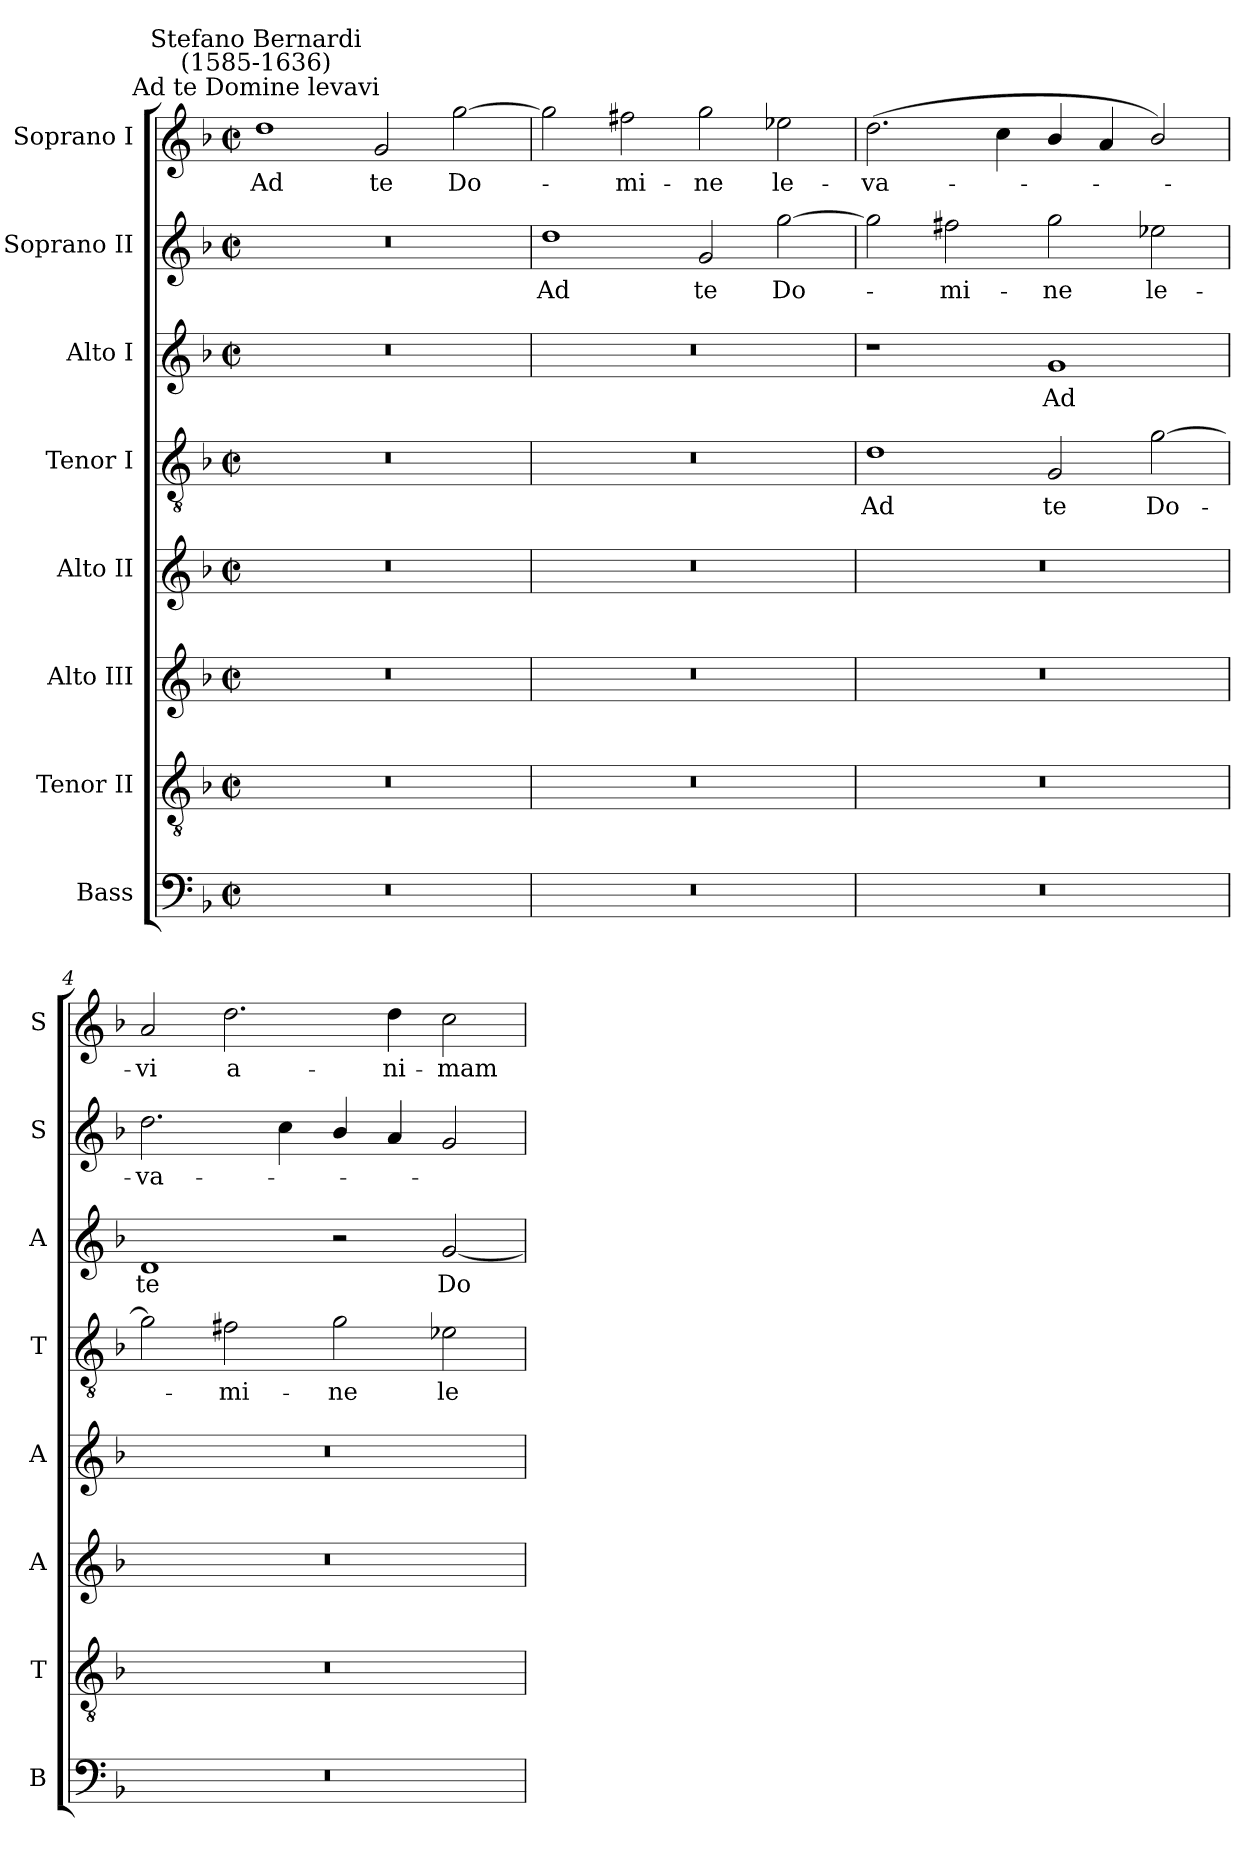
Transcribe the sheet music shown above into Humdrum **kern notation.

**kern	**kern	**kern	**kern	**kern	**text	**kern	**text	**kern	**text	**kern	**text
*part8	*part7	*part6	*part5	*part4	*part4	*part3	*part3	*part2	*part2	*part1	*part1
*staff8	*staff7	*staff6	*staff5	*staff4	*staff4	*staff3	*staff3	*staff2	*staff2	*staff1	*staff1
*I"Bass	*I"Tenor II	*I"Alto III	*I"Alto II	*I"Tenor I	*	*I"Alto I	*	*I"Soprano II	*	*I"Soprano I	*
*I'B	*I'T	*I'A	*I'A	*I'T	*	*I'A	*	*I'S	*	*I'S	*
*clefF4	*clefGv2	*clefG2	*clefG2	*clefGv2	*	*clefG2	*	*clefG2	*	*clefG2	*
*k[b-]	*k[b-]	*k[b-]	*k[b-]	*k[b-]	*	*k[b-]	*	*k[b-]	*	*k[b-]	*
*F:	*F:	*F:	*F:	*F:	*	*F:	*	*F:	*	*F:	*
*M4/2	*M4/2	*M4/2	*M4/2	*M4/2	*	*M4/2	*	*M4/2	*	*M4/2	*
*met(c|)	*met(c|)	*met(c|)	*met(c|)	*met(c|)	*	*met(c|)	*	*met(c|)	*	*met(c|)	*
=1	=1	=1	=1	=1	=1	=1	=1	=1	=1	=1	=1
!	!	!	!	!	!	!	!	!	!	!LO:TX:a:cj:t=Ad te Domine levavi	!
!	!	!	!	!	!	!	!	!	!	!LO:TX:a:cj:t=Stefano Bernardi\n(1585-1636)	!
!	!	!	!	!	!	!	!	!	!	!	!LO:LY:b
0r	0r	0r	0r	0r	.	0r	.	0r	.	1dd	Ad
!	!	!	!	!	!	!	!	!	!	!	!LO:LY:b
.	.	.	.	.	.	.	.	.	.	2g	te
!	!	!	!	!	!	!	!	!	!	!	!LO:LY:b
.	.	.	.	.	.	.	.	.	.	[2gg	Do-
=2	=2	=2	=2	=2	=2	=2	=2	=2	=2	=2	=2
!	!	!	!	!	!	!	!	!	!LO:LY:b	!	!
0r	0r	0r	0r	0r	.	0r	.	1dd	Ad	2gg]	.
!	!	!	!	!	!	!	!	!	!	!	!LO:LY:b
.	.	.	.	.	.	.	.	.	.	2ff#X	-mi-
!	!	!	!	!	!	!	!	!	!LO:LY:b	!	!LO:LY:b
.	.	.	.	.	.	.	.	2g	te	2gg	-ne
!	!	!	!	!	!	!	!	!	!LO:LY:b	!	!LO:LY:b
.	.	.	.	.	.	.	.	[2gg	Do-	2ee-X	le-
=3	=3	=3	=3	=3	=3	=3	=3	=3	=3	=3	=3
!	!	!	!	!	!LO:LY:b	!	!	!	!	!	!LO:LY:b
0r	0r	0r	0r	1d	Ad	1r	.	2gg]	.	(<2.dd	-va-
!	!	!	!	!	!	!	!	!	!LO:LY:b	!	!
.	.	.	.	.	.	.	.	2ff#X	-mi-	.	.
.	.	.	.	.	.	.	.	.	.	4cc	.
!	!	!	!	!	!LO:LY:b	!	!LO:LY:b	!	!LO:LY:b	!	!
.	.	.	.	2G	te	1g	Ad	2gg	-ne	4b-/	.
.	.	.	.	.	.	.	.	.	.	4a	.
!	!	!	!	!	!LO:LY:b	!	!	!	!LO:LY:b	!	!
.	.	.	.	[2g	Do-	.	.	2ee-X	le-	2b-/)	.
=4	=4	=4	=4	=4	=4	=4	=4	=4	=4	=4	=4
!	!	!	!	!	!	!	!LO:LY:b	!	!LO:LY:b	!	!LO:LY:b
0r	0r	0r	0r	2g]	.	1d	te	2.dd	-va-	2a	vi
!	!	!	!	!	!LO:LY:b	!	!	!	!	!	!LO:LY:b
.	.	.	.	2f#X	mi-	.	.	.	.	2.dd	a-
.	.	.	.	.	.	.	.	4cc	.	.	.
!	!	!	!	!	!LO:LY:b	!	!	!	!	!	!
.	.	.	.	2g	-ne	2r	.	4b-/	.	.	.
!	!	!	!	!	!	!	!	!	!	!	!LO:LY:b
.	.	.	.	.	.	.	.	4a	.	4dd	-ni-
!	!	!	!	!	!LO:LY:b	!	!LO:LY:b	!	!	!	!LO:LY:b
.	.	.	.	2e-X	le-	[2g	Do-	2g	.	2cc	-mam
=	=	=	=	=	=	=	=	=	=	=	=
*-	*-	*-	*-	*-	*-	*-	*-	*-	*-	*-	*-
